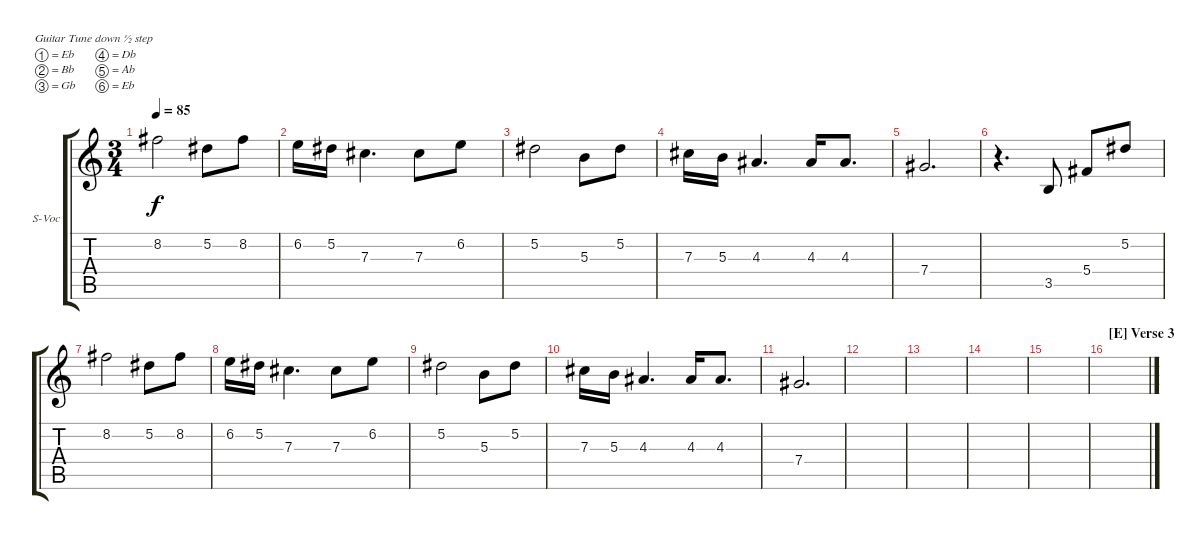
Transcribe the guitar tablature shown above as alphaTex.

\defaultSystemsLayout 4
\bracketExtendMode groupsimilarinstruments
\firstSystemTrackNameOrientation horizontal
\otherSystemsTrackNameOrientation horizontal
\track ("Second Vocal" "S-Voc") {instrument acousticguitarsteel}
\staff {score tabs}
\tuning (Eb4 Bb3 Gb3 Db3 Ab2 Eb2)
\ts (3 4)
\tempo 85
\clef g2
\ks c
8.2.2{dy f} 5.2.8 8.2.8 |
6.2.16 5.2.16 7.3.4{d} 7.3.8 6.2.8 |
5.2.2 5.3.8 5.2.8 |
7.3.16 5.3.16 4.3.4{d} 4.3.16 4.3.8{d} |
7.4.2{d} |
r.4{d} 3.5.8 5.4.8 5.2.8 |
8.2.2 5.2.8 8.2.8 |
6.2.16 5.2.16 7.3.4{d} 7.3.8 6.2.8 |
5.2.2 5.3.8 5.2.8 |
7.3.16 5.3.16 4.3.4{d} 4.3.16 4.3.8{d} |
7.4.2{d} |
|
|
|
|
\section ("E" "Verse 3")
